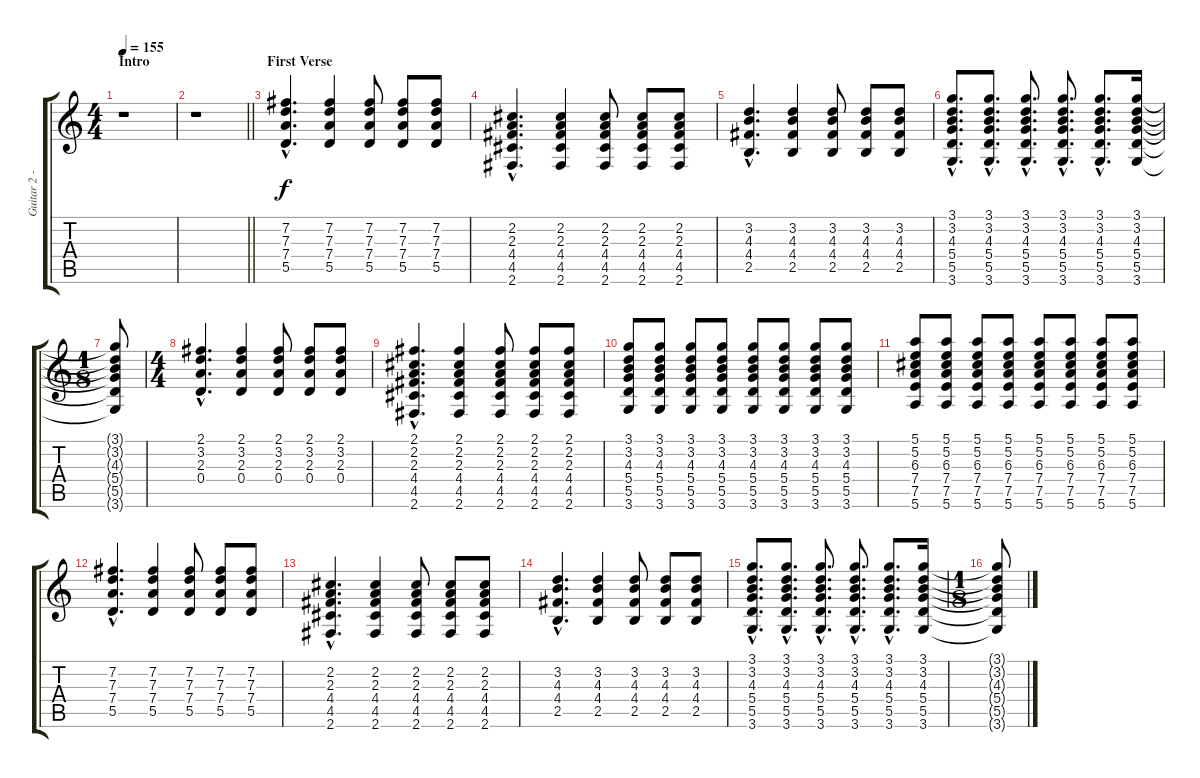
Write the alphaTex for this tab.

\track ("Guitar 2 - Carl" "Guitar 2 -") {instrument overdrivenguitar}
\staff {score tabs}
\tuning (E4 B3 G3 D3 A2 E2) {hide}
\ts (4 4)
\section ("" "Intro")
\tempo 155
\clef g2
\ks c
r.1{dy f instrument overdrivenguitar} |
\barLineRight lightlight
r.1 |
\section ("" "First Verse")
(7.2{hac} 7.3{hac} 7.4{hac} 5.5{hac}).4{d} (7.2 7.3 7.4 5.5).4 (7.2 7.3 7.4 5.5).8 (7.2 7.3 7.4 5.5).8 (7.2 7.3 7.4 5.5).8 |
(2.2{hac} 2.3{hac} 4.4{hac} 4.5{hac} 2.6{hac}).4{d} (2.2 2.3 4.4 4.5 2.6).4 (2.2 2.3 4.4 4.5 2.6).8 (2.2 2.3 4.4 4.5 2.6).8 (2.2 2.3 4.4 4.5 2.6).8 |
(3.2{hac} 4.3{hac} 4.4{hac} 2.5{hac}).4{d} (3.2 4.3 4.4 2.5).4 (3.2 4.3 4.4 2.5).8 (3.2 4.3 4.4 2.5).8 (3.2 4.3 4.4 2.5).8 |
(3.1{hac} 3.2{hac} 4.3{hac} 5.4{hac} 5.5{hac} 3.6{hac}).8{d} (3.1{hac} 3.2{hac} 4.3{hac} 5.4{hac} 5.5{hac} 3.6{hac}).8{d} (3.1{hac} 3.2{hac} 4.3{hac} 5.4{hac} 5.5{hac} 3.6{hac}).8{d} (3.1{hac} 3.2{hac} 4.3{hac} 5.4{hac} 5.5{hac} 3.6{hac}).8{d} (3.1{hac} 3.2{hac} 4.3{hac} 5.4{hac} 5.5{hac} 3.6{hac}).8{d} (3.1 3.2 4.3 5.4 5.5 3.6).16 |
\ts (1 8)
(3.1{t} 3.2{t} 4.3{t} 5.4{t} 5.5{t} 3.6{t}).8 |
\ts (4 4)
(2.1{hac} 3.2{hac} 2.3{hac} 0.4{hac}).4{d} (2.1 3.2 2.3 0.4).4 (2.1 3.2 2.3 0.4).8 (2.1 3.2 2.3 0.4).8 (2.1 3.2 2.3 0.4).8 |
(2.1{hac} 2.2{hac} 2.3{hac} 4.4{hac} 4.5{hac} 2.6{hac}).4{d} (2.1 2.2 2.3 4.4 4.5 2.6).4 (2.1 2.2 2.3 4.4 4.5 2.6).8 (2.1 2.2 2.3 4.4 4.5 2.6).8 (2.1 2.2 2.3 4.4 4.5 2.6).8 |
(3.1 3.2 4.3 5.4 5.5 3.6).8 (3.1 3.2 4.3 5.4 5.5 3.6).8 (3.1 3.2 4.3 5.4 5.5 3.6).8 (3.1 3.2 4.3 5.4 5.5 3.6).8 (3.1 3.2 4.3 5.4 5.5 3.6).8 (3.1 3.2 4.3 5.4 5.5 3.6).8 (3.1 3.2 4.3 5.4 5.5 3.6).8 (3.1 3.2 4.3 5.4 5.5 3.6).8 |
(5.1 5.2 6.3 7.4 7.5 5.6).8 (5.1 5.2 6.3 7.4 7.5 5.6).8 (5.1 5.2 6.3 7.4 7.5 5.6).8 (5.1 5.2 6.3 7.4 7.5 5.6).8 (5.1 5.2 6.3 7.4 7.5 5.6).8 (5.1 5.2 6.3 7.4 7.5 5.6).8 (5.1 5.2 6.3 7.4 7.5 5.6).8 (5.1 5.2 6.3 7.4 7.5 5.6).8 |
(7.2{hac} 7.3{hac} 7.4{hac} 5.5{hac}).4{d} (7.2 7.3 7.4 5.5).4 (7.2 7.3 7.4 5.5).8 (7.2 7.3 7.4 5.5).8 (7.2 7.3 7.4 5.5).8 |
(2.2{hac} 2.3{hac} 4.4{hac} 4.5{hac} 2.6{hac}).4{d} (2.2 2.3 4.4 4.5 2.6).4 (2.2 2.3 4.4 4.5 2.6).8 (2.2 2.3 4.4 4.5 2.6).8 (2.2 2.3 4.4 4.5 2.6).8 |
(3.2{hac} 4.3{hac} 4.4{hac} 2.5{hac}).4{d} (3.2 4.3 4.4 2.5).4 (3.2 4.3 4.4 2.5).8 (3.2 4.3 4.4 2.5).8 (3.2 4.3 4.4 2.5).8 |
(3.1{hac} 3.2{hac} 4.3{hac} 5.4{hac} 5.5{hac} 3.6{hac}).8{d} (3.1{hac} 3.2{hac} 4.3{hac} 5.4{hac} 5.5{hac} 3.6{hac}).8{d} (3.1{hac} 3.2{hac} 4.3{hac} 5.4{hac} 5.5{hac} 3.6{hac}).8{d} (3.1{hac} 3.2{hac} 4.3{hac} 5.4{hac} 5.5{hac} 3.6{hac}).8{d} (3.1{hac} 3.2{hac} 4.3{hac} 5.4{hac} 5.5{hac} 3.6{hac}).8{d} (3.1 3.2 4.3 5.4 5.5 3.6).16 |
\ts (1 8)
(3.1{t} 3.2{t} 4.3{t} 5.4{t} 5.5{t} 3.6{t}).8
